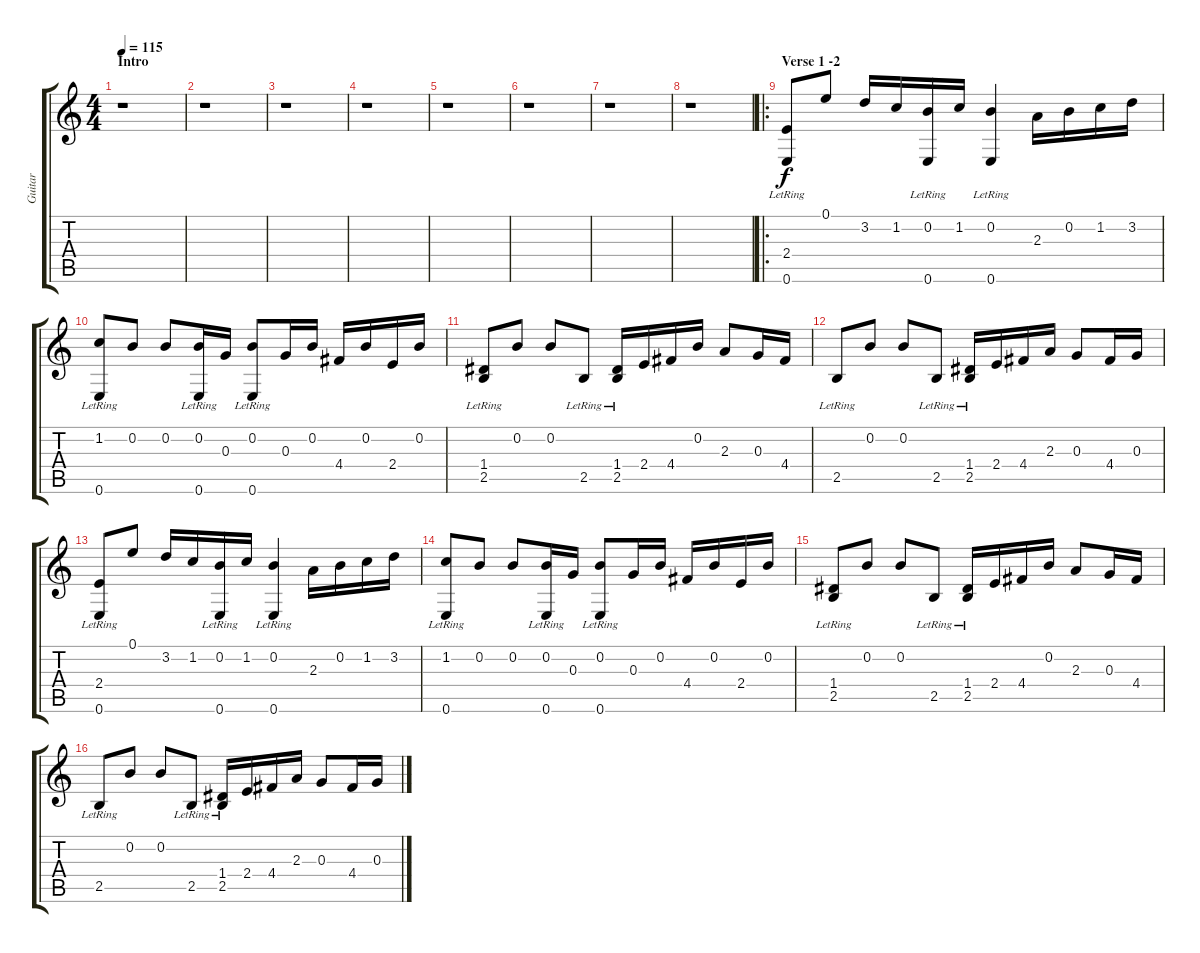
\track ("Guitar" "Guitar") {instrument acousticguitarsteel}
\staff {score tabs}
\tuning (E4 B3 G3 D3 A2 E2) {hide}
\ts (4 4)
\section ("" "Intro")
\tempo 115
\clef g2
\ks c
r.1{dy f instrument acousticguitarsteel} |
r.1 |
r.1 |
r.1 |
r.1 |
r.1 |
r.1 |
r.1 |
\ro
\section ("" "Verse 1 -2")
(2.4 0.6{lr}).8{balance 14} 0.1.8 3.2.16 1.2.16 (0.2 0.6{lr}).16 1.2.16 (0.2 0.6{lr}).4 2.3.16 0.2.16 1.2.16 3.2.16 |
(1.2 0.6{lr}).8{balance 12} 0.2.8 0.2.8 (0.2 0.6{lr}).16 0.3.16 (0.2 0.6{lr}).8 0.3.16 0.2.16 4.4.16 0.2.16 2.4.16 0.2.16 |
(1.4 2.5{lr}).8{balance 10} 0.2.8 0.2.8 2.5{lr}.8 (1.4 2.5{lr}).16 2.4.16 4.4.16 0.2.16 2.3.8 0.3.16 4.4.16 |
2.5{lr}.8{balance 8} 0.2.8 0.2.8 2.5{lr}.8 (1.4 2.5{lr}).16 2.4.16 4.4.16 2.3.16 0.3.8 4.4.16 0.3.16 |
(2.4 0.6{lr}).8{balance 6} 0.1.8 3.2.16 1.2.16 (0.2 0.6{lr}).16 1.2.16 (0.2 0.6{lr}).4 2.3.16 0.2.16 1.2.16 3.2.16 |
(1.2 0.6{lr}).8{balance 4} 0.2.8 0.2.8 (0.2 0.6{lr}).16 0.3.16 (0.2 0.6{lr}).8 0.3.16 0.2.16 4.4.16 0.2.16 2.4.16 0.2.16 |
(1.4 2.5{lr}).8{balance 2} 0.2.8 0.2.8 2.5{lr}.8 (1.4 2.5{lr}).16 2.4.16 4.4.16 0.2.16 2.3.8 0.3.16 4.4.16 |
2.5{lr}.8{balance 0} 0.2.8 0.2.8 2.5{lr}.8 (1.4 2.5{lr}).16 2.4.16 4.4.16 2.3.16 0.3.8 4.4.16 0.3.16
